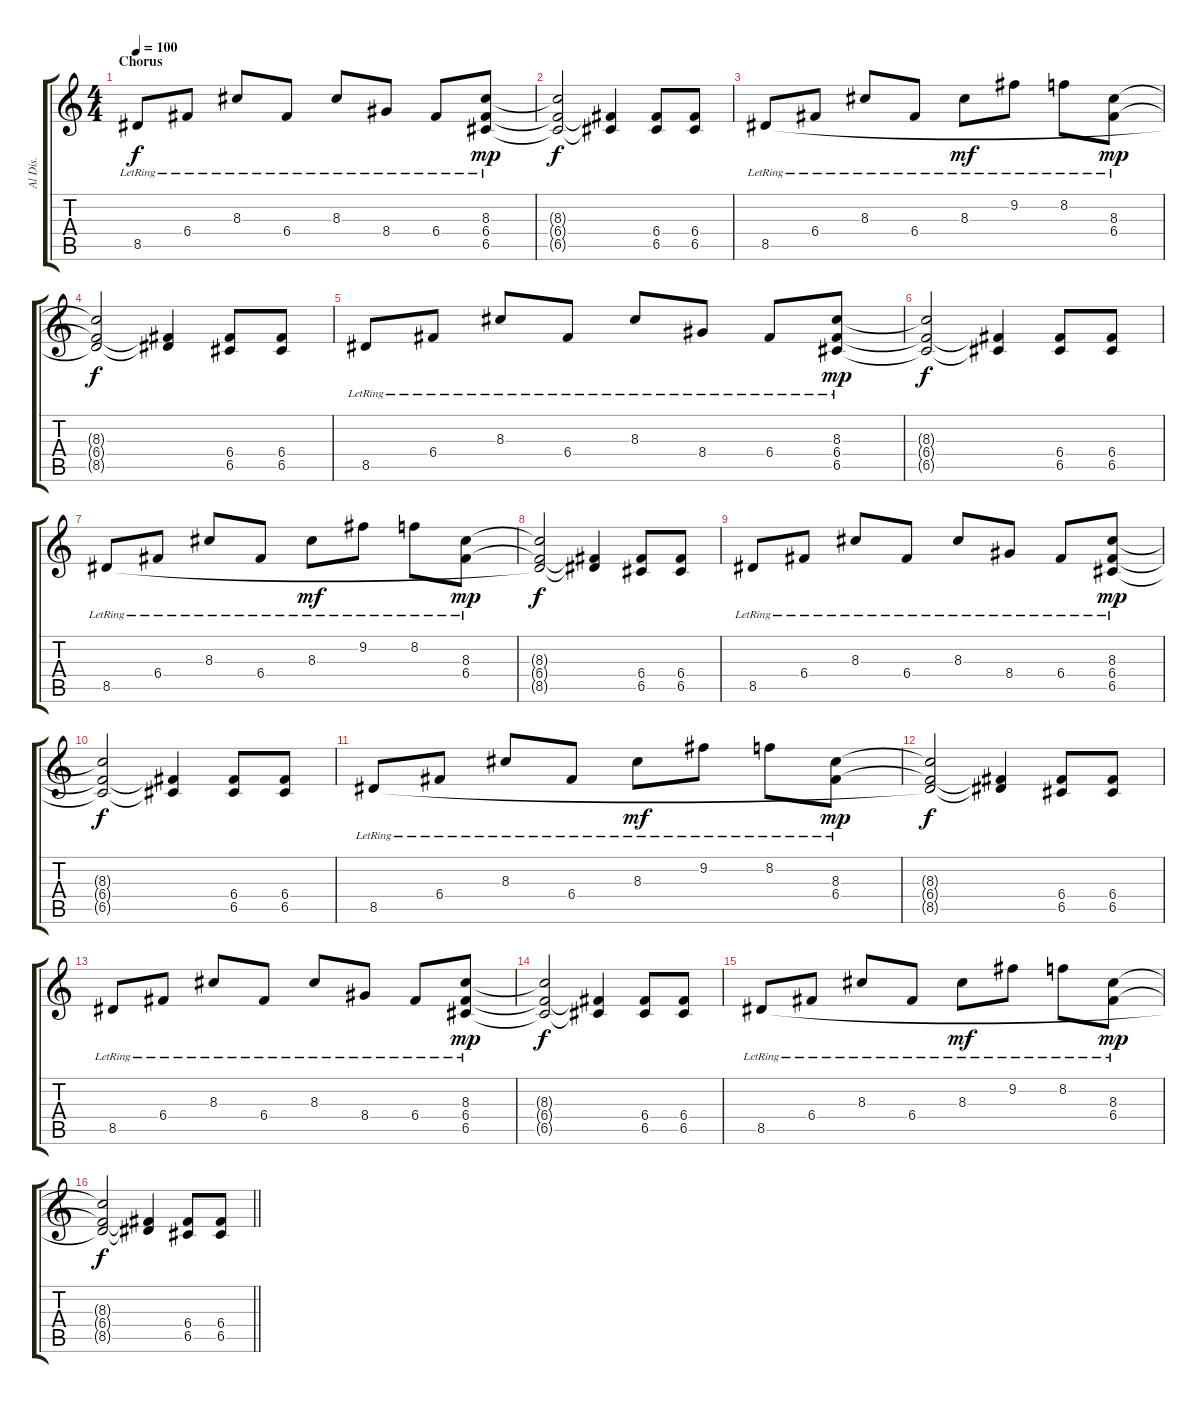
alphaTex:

\track ("Al Dis." "Al Dis.") {instrument overdrivenguitar}
\staff {score tabs}
\tuning (D4 A3 F3 C3 G2 C2) {hide}
\ts (4 4)
\section ("" "Chorus")
\tempo 100
\clef g2
\ks c
8.5{lr}.8{dy f} 6.4{lr}.8 8.3{lr}.8 6.4{lr}.8 8.3{lr}.8 8.4{lr}.8 6.4{lr}.8 (8.3{lr} 6.4 6.5{lr}).8{dy mp} |
(8.3{t} 6.4{t} 6.5{t}).2{dy f} (6.4{t} 6.5{t}).4 (6.4 6.5).8 (6.4 6.5).8 |
8.5{lr}.8 6.4{lr}.8 8.3{lr}.8 6.4{lr}.8 8.3{lr}.8{dy mf} 9.2{lr}.8 8.2{lr}.8 (8.3{lr} 6.4).8{dy mp} |
(8.3{t} 6.4{t} 8.5{t}).2{dy f} (6.4{t} 8.5{t}).4 (6.4 6.5).8 (6.4 6.5).8 |
8.5{lr}.8 6.4{lr}.8 8.3{lr}.8 6.4{lr}.8 8.3{lr}.8 8.4{lr}.8 6.4{lr}.8 (8.3{lr} 6.4 6.5{lr}).8{dy mp} |
(8.3{t} 6.4{t} 6.5{t}).2{dy f} (6.4{t} 6.5{t}).4 (6.4 6.5).8 (6.4 6.5).8 |
8.5{lr}.8 6.4{lr}.8 8.3{lr}.8 6.4{lr}.8 8.3{lr}.8{dy mf} 9.2{lr}.8 8.2{lr}.8 (8.3{lr} 6.4).8{dy mp} |
(8.3{t} 6.4{t} 8.5{t}).2{dy f} (6.4{t} 8.5{t}).4 (6.4 6.5).8 (6.4 6.5).8 |
8.5{lr}.8 6.4{lr}.8 8.3{lr}.8 6.4{lr}.8 8.3{lr}.8 8.4{lr}.8 6.4{lr}.8 (8.3{lr} 6.4 6.5{lr}).8{dy mp} |
(8.3{t} 6.4{t} 6.5{t}).2{dy f} (6.4{t} 6.5{t}).4 (6.4 6.5).8 (6.4 6.5).8 |
8.5{lr}.8 6.4{lr}.8 8.3{lr}.8 6.4{lr}.8 8.3{lr}.8{dy mf} 9.2{lr}.8 8.2{lr}.8 (8.3{lr} 6.4).8{dy mp} |
(8.3{t} 6.4{t} 8.5{t}).2{dy f} (6.4{t} 8.5{t}).4 (6.4 6.5).8 (6.4 6.5).8 |
8.5{lr}.8 6.4{lr}.8 8.3{lr}.8 6.4{lr}.8 8.3{lr}.8 8.4{lr}.8 6.4{lr}.8 (8.3{lr} 6.4 6.5{lr}).8{dy mp} |
(8.3{t} 6.4{t} 6.5{t}).2{dy f} (6.4{t} 6.5{t}).4 (6.4 6.5).8 (6.4 6.5).8 |
8.5{lr}.8 6.4{lr}.8 8.3{lr}.8 6.4{lr}.8 8.3{lr}.8{dy mf} 9.2{lr}.8 8.2{lr}.8 (8.3{lr} 6.4).8{dy mp} |
\barLineRight lightlight
(8.3{t} 6.4{t} 8.5{t}).2{dy f} (6.4{t} 8.5{t}).4 (6.4 6.5).8 (6.4 6.5).8
